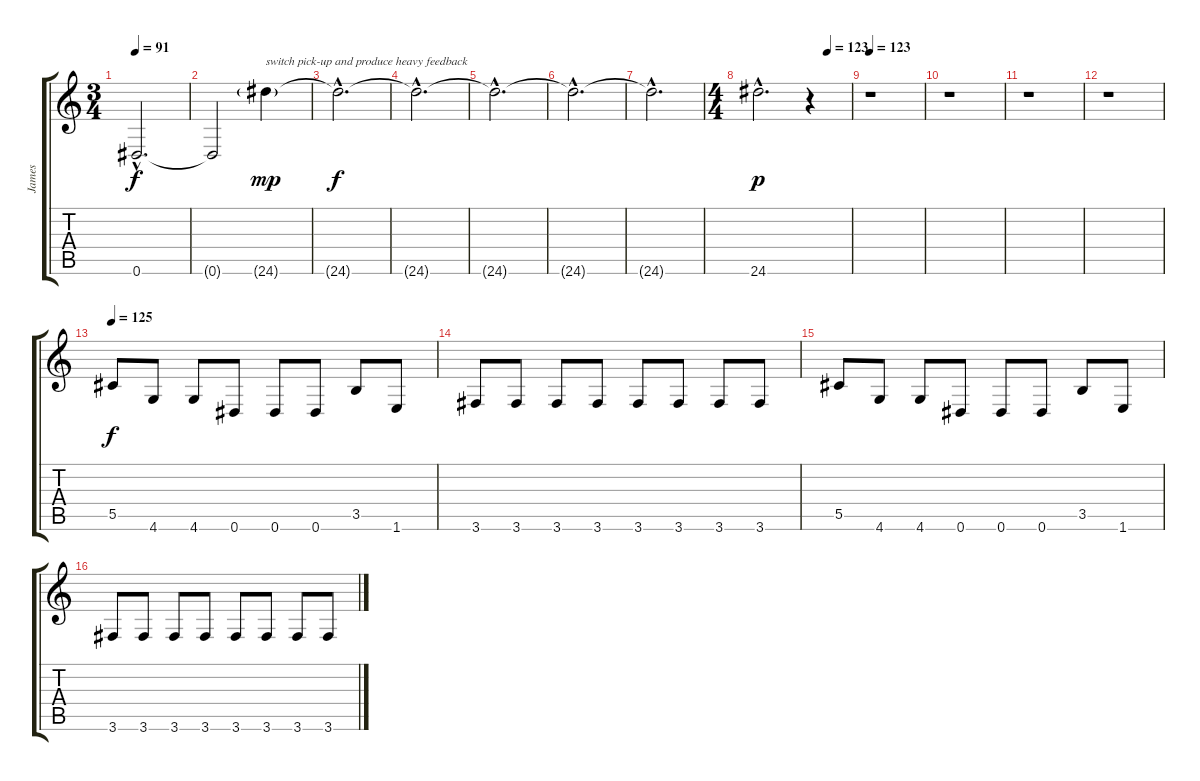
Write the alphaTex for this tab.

\track ("James" "James") {instrument overdrivenguitar}
\staff {score tabs}
\tuning (Eb4 Bb3 Gb3 Db3 Ab2 Eb2) {hide}
\ts (3 4)
\tempo 91
\clef g2
\ks c
0.6{hac t}.2{d dy f} |
0.6{t}.2 24.6{g}.4{txt "switch pick-up and produce heavy feedback" dy mp volume 12 instrument ocarina} |
24.6{hac t}.2{d dy f} |
24.6{hac t}.2{d} |
24.6{hac t}.2{d} |
24.6{hac t}.2{d} |
24.6{hac t}.2{d} |
\ts (4 4)
\tempo (123 0.75)
24.6{hac}.2{d dy p} r.4 |
\tempo 123
r.1 |
r.1 |
r.1 |
r.1 |
\tempo 123
\tempo 125
5.5.8{dy f volume 8 instrument electricguitarmuted} 4.6.8 4.6.8 0.6.8 0.6.8 0.6.8 3.5.8 1.6.8 |
3.6.8 3.6.8 3.6.8 3.6.8 3.6.8 3.6.8 3.6.8 3.6.8 |
5.5.8 4.6.8 4.6.8 0.6.8 0.6.8 0.6.8 3.5.8 1.6.8 |
3.6.8 3.6.8 3.6.8 3.6.8 3.6.8 3.6.8 3.6.8 3.6.8{instrument overdrivenguitar}
